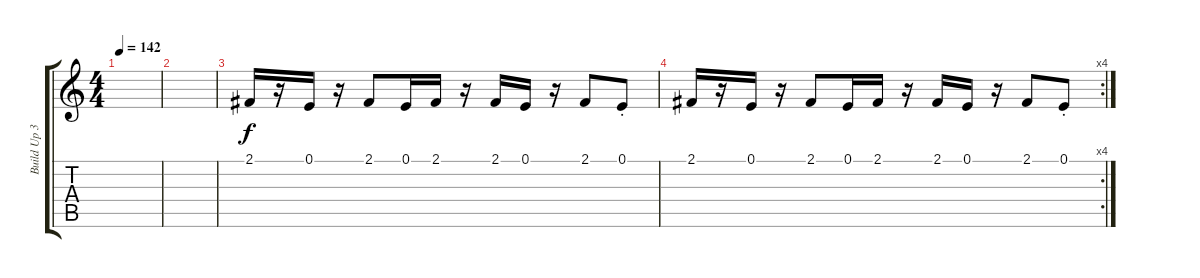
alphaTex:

\track ("Build Up 3" "Build Up 3") {instrument lead2sawtooth}
\staff {score tabs}
\tuning (E4 B3 G3 D3 A2 E2) {hide}
\ts (4 4)
\tempo 142
\clef g2
\ks c
|
|
2.1.16 r.16 0.1.16 r.16 2.1.8 0.1.16 2.1.16 r.16 2.1.16 0.1.16 r.16 2.1.8 0.1{st}.8 |
\rc 4
2.1.16 r.16 0.1.16 r.16 2.1.8 0.1.16 2.1.16 r.16 2.1.16 0.1.16 r.16 2.1.8 0.1{st}.8
